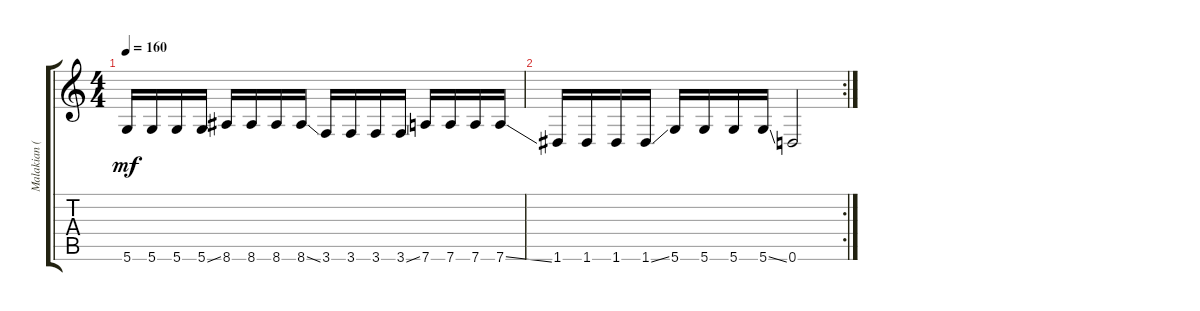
\track ("Malakian (Muted)" "Malakian (") {instrument electricguitarmuted}
\staff {score tabs}
\tuning (D4 A3 F3 C3 G2 D2) {hide}
\ts (4 4)
\tempo 160
\clef g2
\ks c
5.6.16{dy mf} 5.6.16 5.6.16 5.6{ss}.16 8.6.16 8.6.16 8.6.16 8.6{ss}.16 3.6.16 3.6.16 3.6.16 3.6{ss}.16 7.6.16 7.6.16 7.6.16 7.6{ss}.16 |
\rc 2
1.6.16 1.6.16 1.6.16 1.6{ss}.16 5.6.16 5.6.16 5.6.16 5.6{ss}.16 0.6.2
